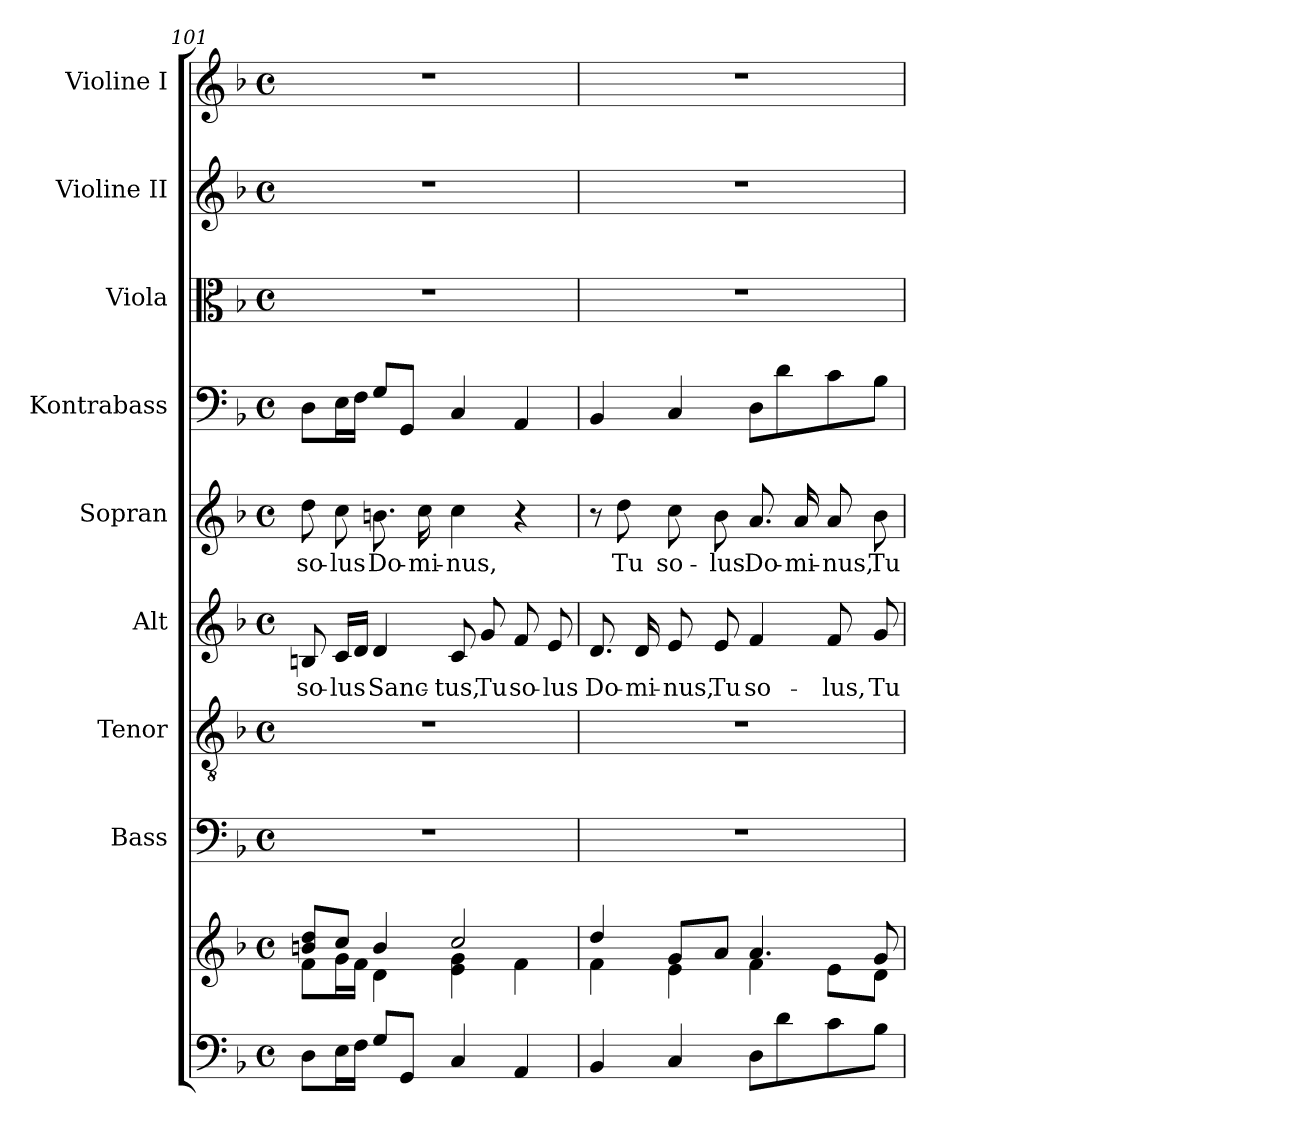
**kern	**kern	**kern	**kern	**kern	**text	**kern	**text	**kern	**kern	**kern	**kern
*part9	*part9	*part8	*part7	*part6	*part6	*part5	*part5	*part4	*part3	*part2	*part1
*staff10	*staff9	*staff8	*staff7	*staff6	*staff6	*staff5	*staff5	*staff4	*staff3	*staff2	*staff1
*	*	*I"Bass	*I"Tenor	*I"Alt	*	*I"Sopran	*	*I"Kontrabass	*I"Viola	*I"Violine II	*I"Violine I
*	*	*I'B.	*I'T.	*I'A.	*	*I'S.	*	*I'Kb.	*I'Vla.	*I'Vl. II	*I'Vl. I
*clefF4	*clefG2	*clefF4	*clefGv2	*clefG2	*	*clefG2	*	*clefF4	*clefC3	*clefG2	*clefG2
*	*	*	*	*	*	*	*	*ITrd7c12	*	*	*
*k[b-]	*k[b-]	*k[b-]	*k[b-]	*k[b-]	*	*k[b-]	*	*k[b-]	*k[b-]	*k[b-]	*k[b-]
*F:	*F:	*F:	*F:	*F:	*	*F:	*	*F:	*F:	*F:	*F:
*M4/4	*M4/4	*M4/4	*M4/4	*M4/4	*	*M4/4	*	*M4/4	*M4/4	*M4/4	*M4/4
*met(c)	*met(c)	*met(c)	*met(c)	*met(c)	*	*met(c)	*	*met(c)	*met(c)	*met(c)	*met(c)
=101	=101	=101	=101	=101	=101	=101	=101	=101	=101	=101	=101
*	*^	*	*	*	*	*	*	*	*	*	*
!	!	!	!	!	!	!LO:LY:b	!	!LO:LY:b	!	!	!	!
8D\L	8bn/ 8dd/L	8f\L	1r	1r	8Bn/	so-	8dd\	so-	8DD\L	1r	1r	1r
!	!	!	!	!	!	!LO:LY:b	!	!LO:LY:b	!	!	!	!
16E\L	8cc/J	16g\L	.	.	16c/LL	-lus	8cc\	-lus	16EE\L	.	.	.
16F\JJ	.	16f\JJ	.	.	16d/JJ	.	.	.	16FF\JJ	.	.	.
!	!	!	!	!	!	!LO:LY:b	!	!LO:LY:b	!	!	!	!
8G/L	4b/	4d\	.	.	4d/	Sanc-	8.bn\	Do-	8GG/L	.	.	.
8GG/J	.	.	.	.	.	.	.	.	8GGG/J	.	.	.
!	!	!	!	!	!	!	!	!LO:LY:b	!	!	!	!
.	.	.	.	.	.	.	16cc\	-mi-	.	.	.	.
!	!	!	!	!	!	!LO:LY:b	!	!LO:LY:b	!	!	!	!
4C/	2cc/	4e\ 4g\	.	.	8c/	-tus,	4cc\	-nus,	4CC/	.	.	.
!	!	!	!	!	!	!LO:LY:b	!	!	!	!	!	!
.	.	.	.	.	8g/	Tu	.	.	.	.	.	.
!	!	!	!	!	!	!LO:LY:b	!	!	!	!	!	!
4AA/	.	4f\	.	.	8f/	so-	4r	.	4AAA/	.	.	.
!	!	!	!	!	!	!LO:LY:b	!	!	!	!	!	!
.	.	.	.	.	8e/	-lus	.	.	.	.	.	.
=102	=102	=102	=102	=102	=102	=102	=102	=102	=102	=102	=102	=102
!	!	!	!	!	!	!LO:LY:b	!	!	!	!	!	!
4BB-/	4dd/	4f\	1r	1r	8.d/	Do-	8r	.	4BBB-/	1r	1r	1r
!	!	!	!	!	!	!	!	!LO:LY:b	!	!	!	!
.	.	.	.	.	.	.	8dd\	Tu	.	.	.	.
!	!	!	!	!	!	!LO:LY:b	!	!	!	!	!	!
.	.	.	.	.	16d/	-mi-	.	.	.	.	.	.
!	!	!	!	!	!	!LO:LY:b	!	!LO:LY:b	!	!	!	!
4C/	8g/L	4e\	.	.	8e/	-nus,	8cc\	so-	4CC/	.	.	.
!	!	!	!	!	!	!LO:LY:b	!	!LO:LY:b	!	!	!	!
.	8a/J	.	.	.	8e/	Tu	8b-\	-lus	.	.	.	.
!	!	!	!	!	!	!LO:LY:b	!	!LO:LY:b	!	!	!	!
8D\L	4.a/	4f\	.	.	4f/	so-	8.a/	Do-	8DD\L	.	.	.
8d\	.	.	.	.	.	.	.	.	8D\	.	.	.
!	!	!	!	!	!	!	!	!LO:LY:b	!	!	!	!
.	.	.	.	.	.	.	16a/	-mi-	.	.	.	.
!	!	!	!	!	!	!LO:LY:b	!	!LO:LY:b	!	!	!	!
8c\	.	8e\L	.	.	8f/	-lus,	8a/	-nus,	8C\	.	.	.
!	!	!	!	!	!	!LO:LY:b	!	!LO:LY:b	!	!	!	!
8B-\J	8g/	8d\J	.	.	8g/	Tu	8b-\	Tu	8BB-\J	.	.	.
*	*v	*v	*	*	*	*	*	*	*	*	*	*
=	=	=	=	=	=	=	=	=	=	=	=
*-	*-	*-	*-	*-	*-	*-	*-	*-	*-	*-	*-
